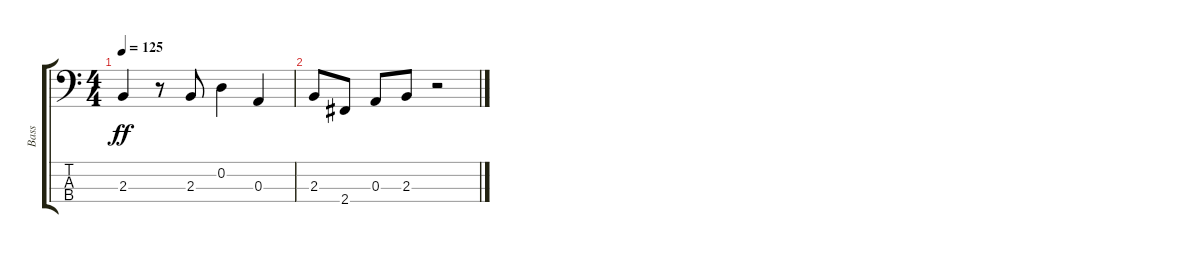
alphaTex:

\track ("Bass" "Bass") {instrument electricbassfinger}
\staff {score tabs}
\tuning (G2 D2 A1 E1) {hide}
\ts (4 4)
\tempo 125
\clef f4
\ks c
2.3.4{dy ff} r.8 2.3.8 0.2.4 0.3.4 |
2.3.8 2.4.8 0.3.8 2.3.8 r.2
